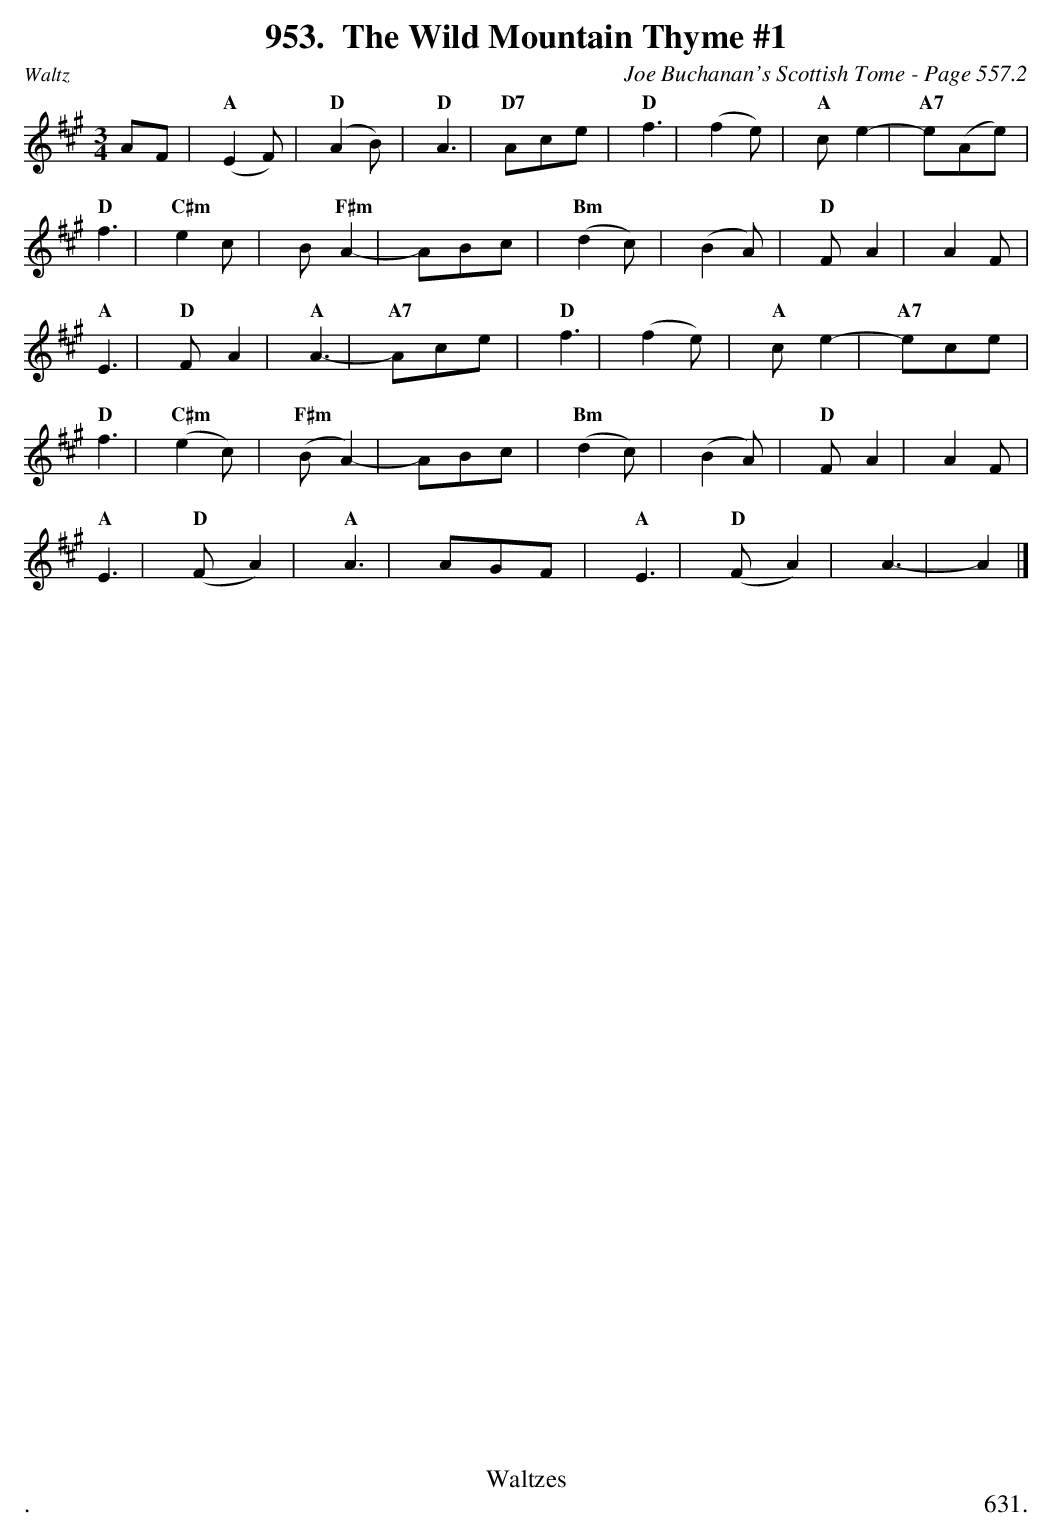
X:1
T:Wild Mountain Thyme #1, The
C:Joe Buchanan's Scottish Tome - Page 557.2
L:1/8
M:3/4
K:A
AF | "A"(E2 F) | "D"(A2 B) | "D"A3 | "D7"Ace | "D"f3 | (f2 e) | "A"c e2- | "A7"e(Ae) |
"D"f3 | "C#m"e2 c | B "F#m"A2- | ABc | "Bm"(d2 c) | (B2 A) | "D"F A2 | A2 F |
"A"E3 | "D"F A2 | "A"A3- | "A7"Ace | "D"f3 | (f2 e) | "A"c e2- | "A7"ece |
"D"f3 | "C#m"(e2 c) | "F#m"(B A2-) | ABc | "Bm"(d2 c) | (B2 A) | "D"F A2 | A2 F |
"A"E3 | "D"(F A2) | "A"A3 | AGF | "A"E3 | "D"(F A2) | A3- | A2 |]
